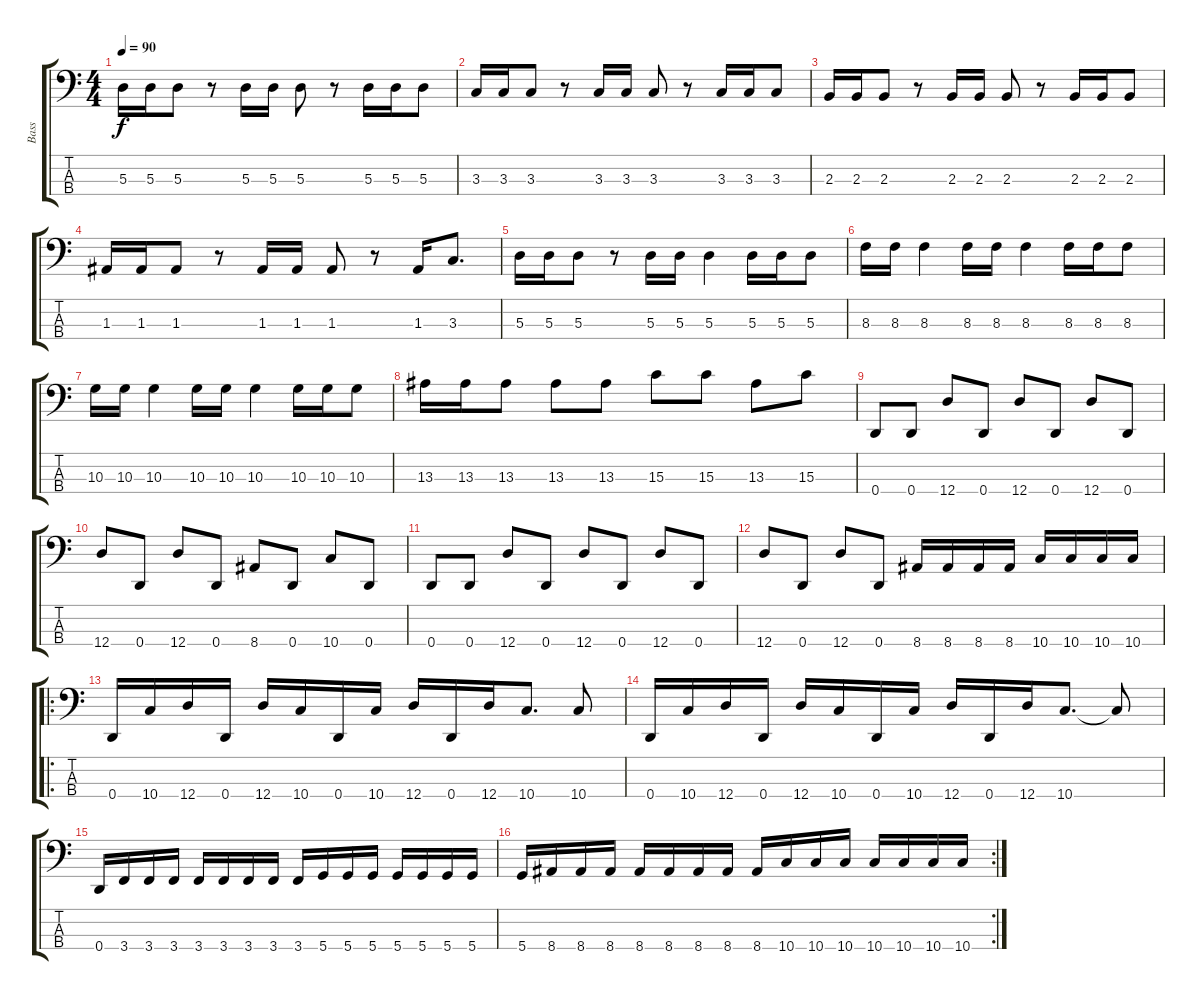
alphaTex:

\track ("Bass" "Bass") {instrument electricbassfinger}
\staff {score tabs}
\tuning (G2 D2 A1 D1) {hide}
\ts (4 4)
\tempo 90
\clef f4
\ks c
5.3.16{dy f} 5.3.16 5.3.8 r.8 5.3.16 5.3.16 5.3.8 r.8 5.3.16 5.3.16 5.3.8 |
3.3.16 3.3.16 3.3.8 r.8 3.3.16 3.3.16 3.3.8 r.8 3.3.16 3.3.16 3.3.8 |
2.3.16 2.3.16 2.3.8 r.8 2.3.16 2.3.16 2.3.8 r.8 2.3.16 2.3.16 2.3.8 |
1.3.16 1.3.16 1.3.8 r.8 1.3.16 1.3.16 1.3.8 r.8 1.3.16 3.3.8{d} |
5.3.16 5.3.16 5.3.8 r.8 5.3.16 5.3.16 5.3.4 5.3.16 5.3.16 5.3.8 |
8.3.16 8.3.16 8.3.4 8.3.16 8.3.16 8.3.4 8.3.16 8.3.16 8.3.8 |
10.3.16 10.3.16 10.3.4 10.3.16 10.3.16 10.3.4 10.3.16 10.3.16 10.3.8 |
13.3.16 13.3.16 13.3.8 13.3.8 13.3.8 15.3.8 15.3.8 13.3.8 15.3.8 |
0.4.8 0.4.8 12.4.8 0.4.8 12.4.8 0.4.8 12.4.8 0.4.8 |
12.4.8 0.4.8 12.4.8 0.4.8 8.4.8 0.4.8 10.4.8 0.4.8 |
0.4.8 0.4.8 12.4.8 0.4.8 12.4.8 0.4.8 12.4.8 0.4.8 |
12.4.8 0.4.8 12.4.8 0.4.8 8.4.16 8.4.16 8.4.16 8.4.16 10.4.16 10.4.16 10.4.16 10.4.16 |
\ro
0.4.16 10.4.16 12.4.16 0.4.16 12.4.16 10.4.16 0.4.16 10.4.16 12.4.16 0.4.16 12.4.16 10.4.8{d} 10.4.8 |
0.4.16 10.4.16 12.4.16 0.4.16 12.4.16 10.4.16 0.4.16 10.4.16 12.4.16 0.4.16 12.4.16 10.4.8{d} 10.4{t}.8 |
0.4.16 3.4.16 3.4.16 3.4.16 3.4.16 3.4.16 3.4.16 3.4.16 3.4.16 5.4.16 5.4.16 5.4.16 5.4.16 5.4.16 5.4.16 5.4.16 |
\rc 2
5.4.16 8.4.16 8.4.16 8.4.16 8.4.16 8.4.16 8.4.16 8.4.16 8.4.16 10.4.16 10.4.16 10.4.16 10.4.16 10.4.16 10.4.16 10.4.16
